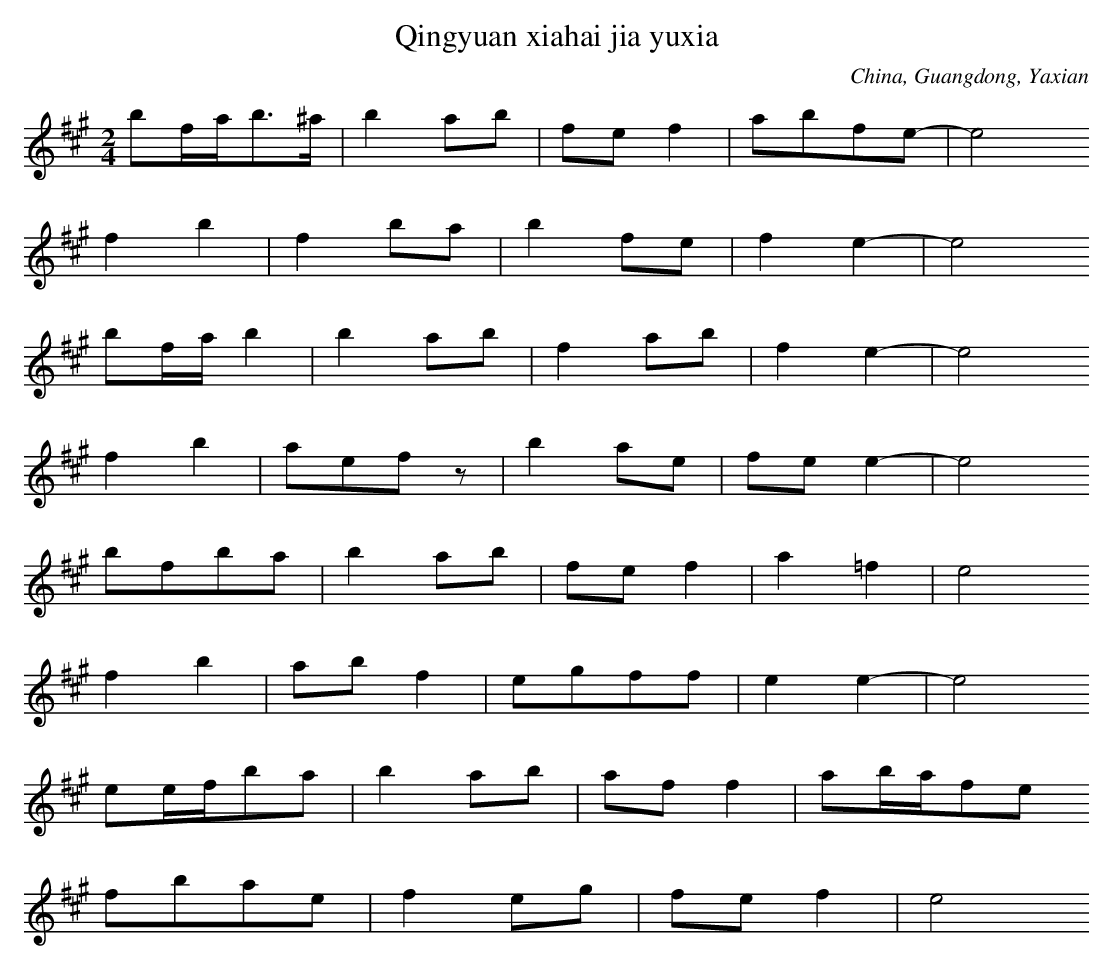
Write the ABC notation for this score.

X:1
T: Qingyuan xiahai jia yuxia
O: China, Guangdong, Yaxian
M: 2/4
L: 1/16
K: A
b2fab3^a | b4a2b2 | f2e2f4 | a2b2f2e2- | e8
f4b4 | f4b2a2 | b4f2e2 | f4e4- | e8
b2fab4 | b4a2b2 | f4a2b2 | f4e4- | e8
f4b4 | a2e2f2z2 | b4a2e2 | f2e2e4- | e8
b2f2b2a2 | b4a2b2 | f2e2f4 | a4=f4 | e8
f4b4 | a2b2f4 | e2g2f2f2 | e4e4- | e8
e2efb2a2 | b4a2b2 | a2f2f4 | a2baf2e2
f2b2a2e2 | f4e2g2 | f2e2f4 | e8
